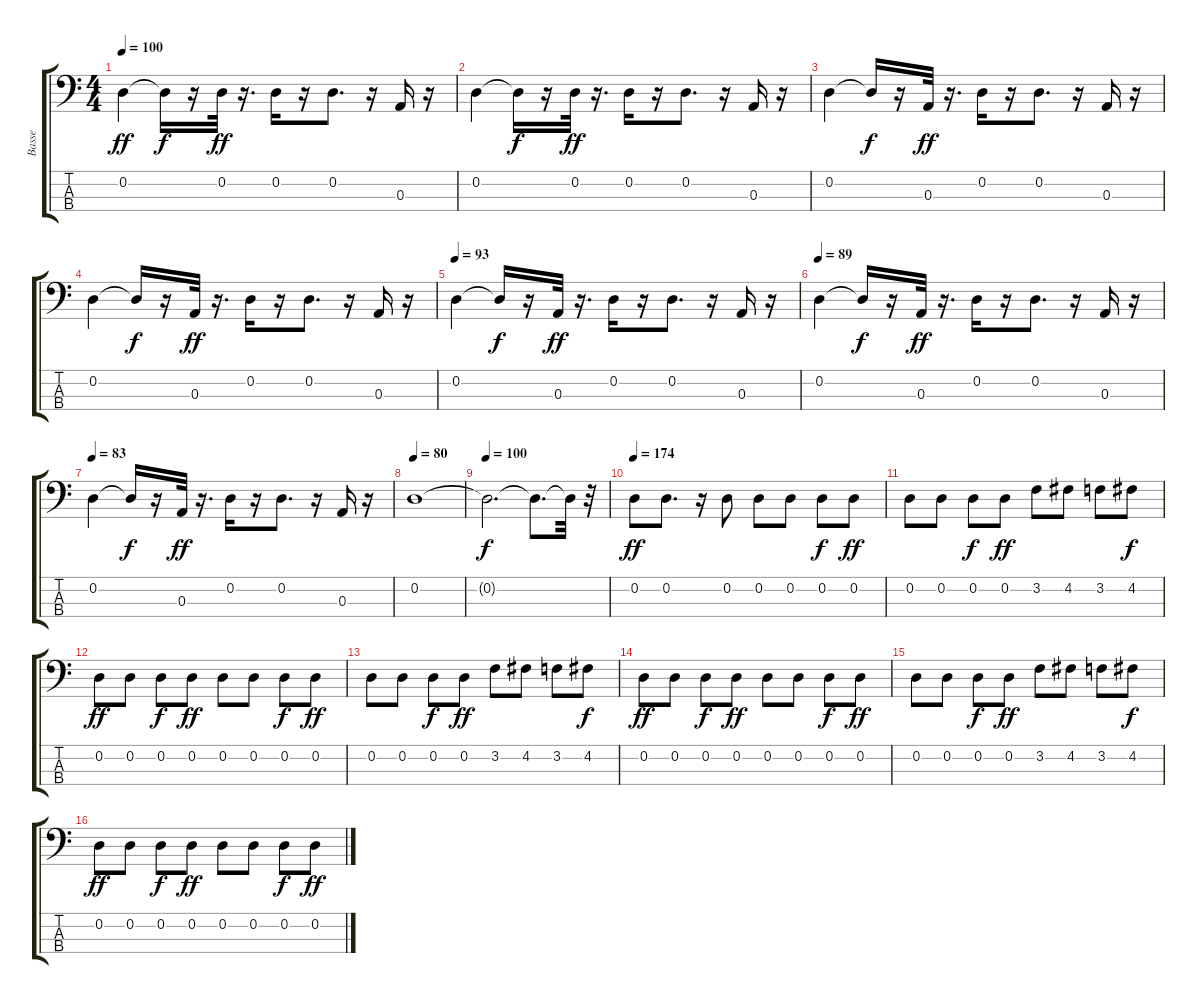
\track ("Basse" "Basse") {instrument electricbassfinger}
\staff {score tabs}
\tuning (G2 D2 A1 E1) {hide}
\ts (4 4)
\tempo 100
\clef f4
\ks c
0.2.4{dy ff} 0.2{t}.16{dy f} r.16 0.2.32{dy ff} r.16{d} 0.2.16 r.16 0.2.8{d} r.16 0.3.16 r.16 |
0.2.4 0.2{t}.16{dy f} r.16 0.2.32{dy ff} r.16{d} 0.2.16 r.16 0.2.8{d} r.16 0.3.16 r.16 |
0.2.4 0.2{t}.16{dy f} r.16 0.3.32{dy ff} r.16{d} 0.2.16 r.16 0.2.8{d} r.16 0.3.16 r.16 |
0.2.4 0.2{t}.16{dy f} r.16 0.3.32{dy ff} r.16{d} 0.2.16 r.16 0.2.8{d} r.16 0.3.16 r.16 |
\tempo 93
0.2.4 0.2{t}.16{dy f} r.16 0.3.32{dy ff} r.16{d} 0.2.16 r.16 0.2.8{d} r.16 0.3.16 r.16 |
\tempo 89
0.2.4 0.2{t}.16{dy f} r.16 0.3.32{dy ff} r.16{d} 0.2.16 r.16 0.2.8{d} r.16 0.3.16 r.16 |
\tempo 83
0.2.4 0.2{t}.16{dy f} r.16 0.3.32{dy ff} r.16{d} 0.2.16 r.16 0.2.8{d} r.16 0.3.16 r.16 |
\tempo 80
0.2.1 |
\tempo 100
0.2{t}.2{d dy f} 0.2{t}.8{d} 0.2{t}.32 r.32 |
\tempo 174
0.2.8{dy ff} 0.2.8{d} r.16 0.2.8 0.2.8 0.2.8 0.2.8{dy f} 0.2.8{dy ff} |
0.2.8 0.2.8 0.2.8{dy f} 0.2.8{dy ff} 3.2.8 4.2.8 3.2.8 4.2.8{dy f} |
0.2.8{dy ff} 0.2.8 0.2.8{dy f} 0.2.8{dy ff} 0.2.8 0.2.8 0.2.8{dy f} 0.2.8{dy ff} |
0.2.8 0.2.8 0.2.8{dy f} 0.2.8{dy ff} 3.2.8 4.2.8 3.2.8 4.2.8{dy f} |
0.2.8{dy ff} 0.2.8 0.2.8{dy f} 0.2.8{dy ff} 0.2.8 0.2.8 0.2.8{dy f} 0.2.8{dy ff} |
0.2.8 0.2.8 0.2.8{dy f} 0.2.8{dy ff} 3.2.8 4.2.8 3.2.8 4.2.8{dy f} |
0.2.8{dy ff} 0.2.8 0.2.8{dy f} 0.2.8{dy ff} 0.2.8 0.2.8 0.2.8{dy f} 0.2.8{dy ff}
